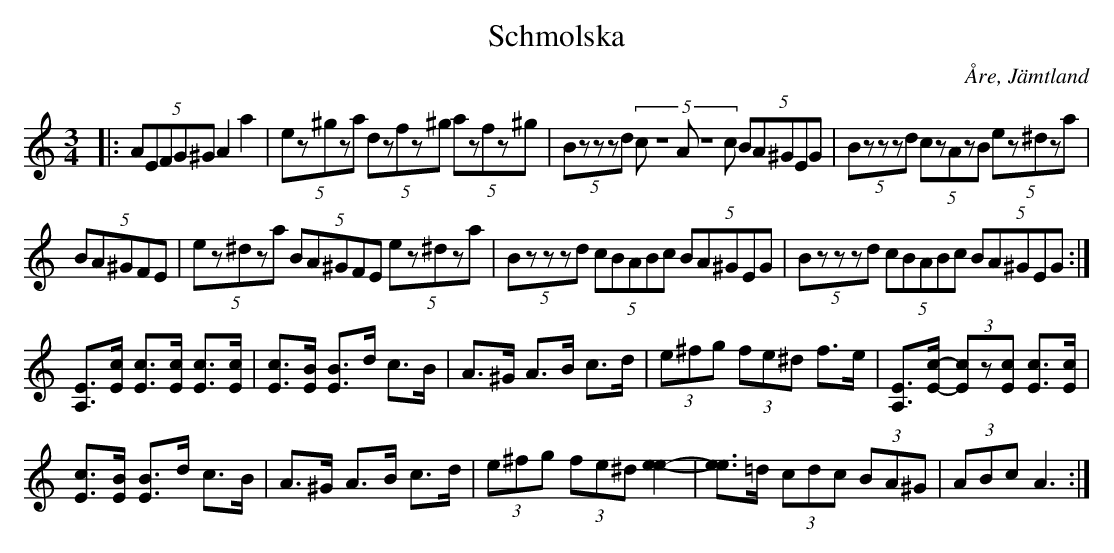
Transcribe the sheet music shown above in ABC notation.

X:1
T:Schmolska
O:Åre, Jämtland
M:3/4
L:1/8
K:Am
|: (5:2AEFG^G A2 a2 | (5:2ez^gza (5:2dzfz^g (5:2azfz^g | (5:2Bzzzd (5:2cZAZc (5:2BA^GEG | (5:2Bzzzd (5:2czAzB (5:2ez^dza |
(5:2BA^GFE | (5:2ez^dza (5:2BA^GFE (5:2ez^dza | (5:2Bzzzd (5:2cBABc (5:2BA^GEG | (5:2Bzzzd (5:2cBABc (5:2BA^GEG  :|
[EA,]>[cE] [cE]>[cE] [cE]>[cE] | [cE]>[BE] [BE]>d c>B | A>^G A>B c>d | (3e^fg (3fe^d f>e | [EA,]>[c-E-] (3[cE]z[cE] [cE]>[cE] |
[cE]>[BE] [BE]>d c>B | A>^G A>B c>d | (3e^fg (3fe^d [e2-e2-] | [ee]>=d (3cdc (3BA^G | (3ABc A3 :|]
